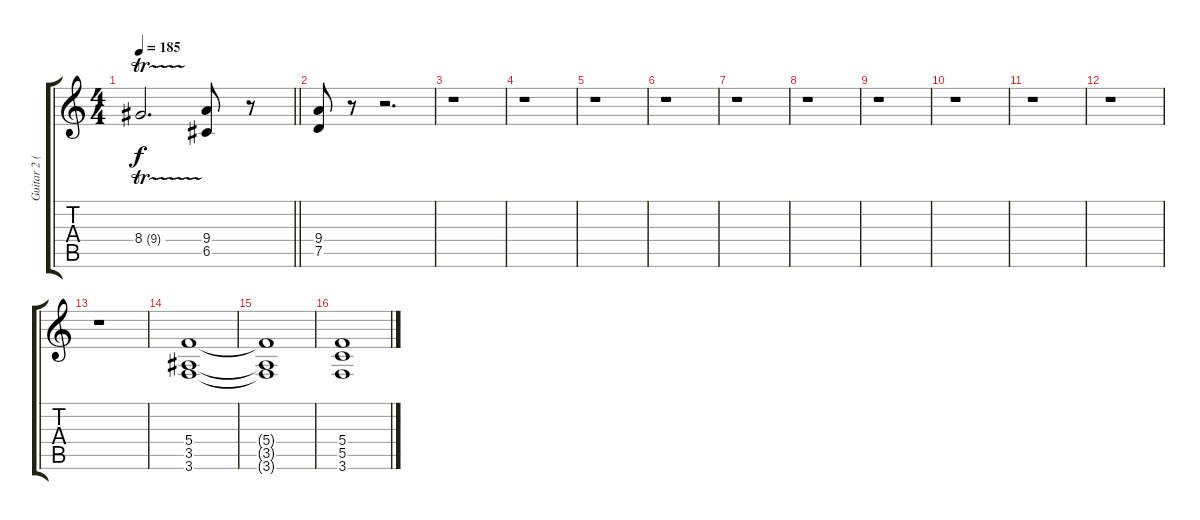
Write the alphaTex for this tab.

\track ("Guitar 2 (Ale)" "Guitar 2 (") {instrument distortionguitar}
\staff {score tabs}
\tuning (D4 A3 F3 C3 G2 D2) {hide}
\ts (4 4)
\tempo 185
\clef g2
\barLineRight lightlight
\ks c
8.4{tr (9 16)}.2{d dy f} (9.4 6.5).8 r.8 |
(9.4 7.5).8 r.8 r.2{d} |
r.1 |
r.1 |
r.1 |
r.1 |
r.1 |
r.1 |
r.1 |
r.1 |
r.1 |
r.1 |
r.1 |
(5.4 3.5 3.6).1 |
(5.4{t} 3.5{t} 3.6{t}).1 |
(5.4 5.5 3.6).1
